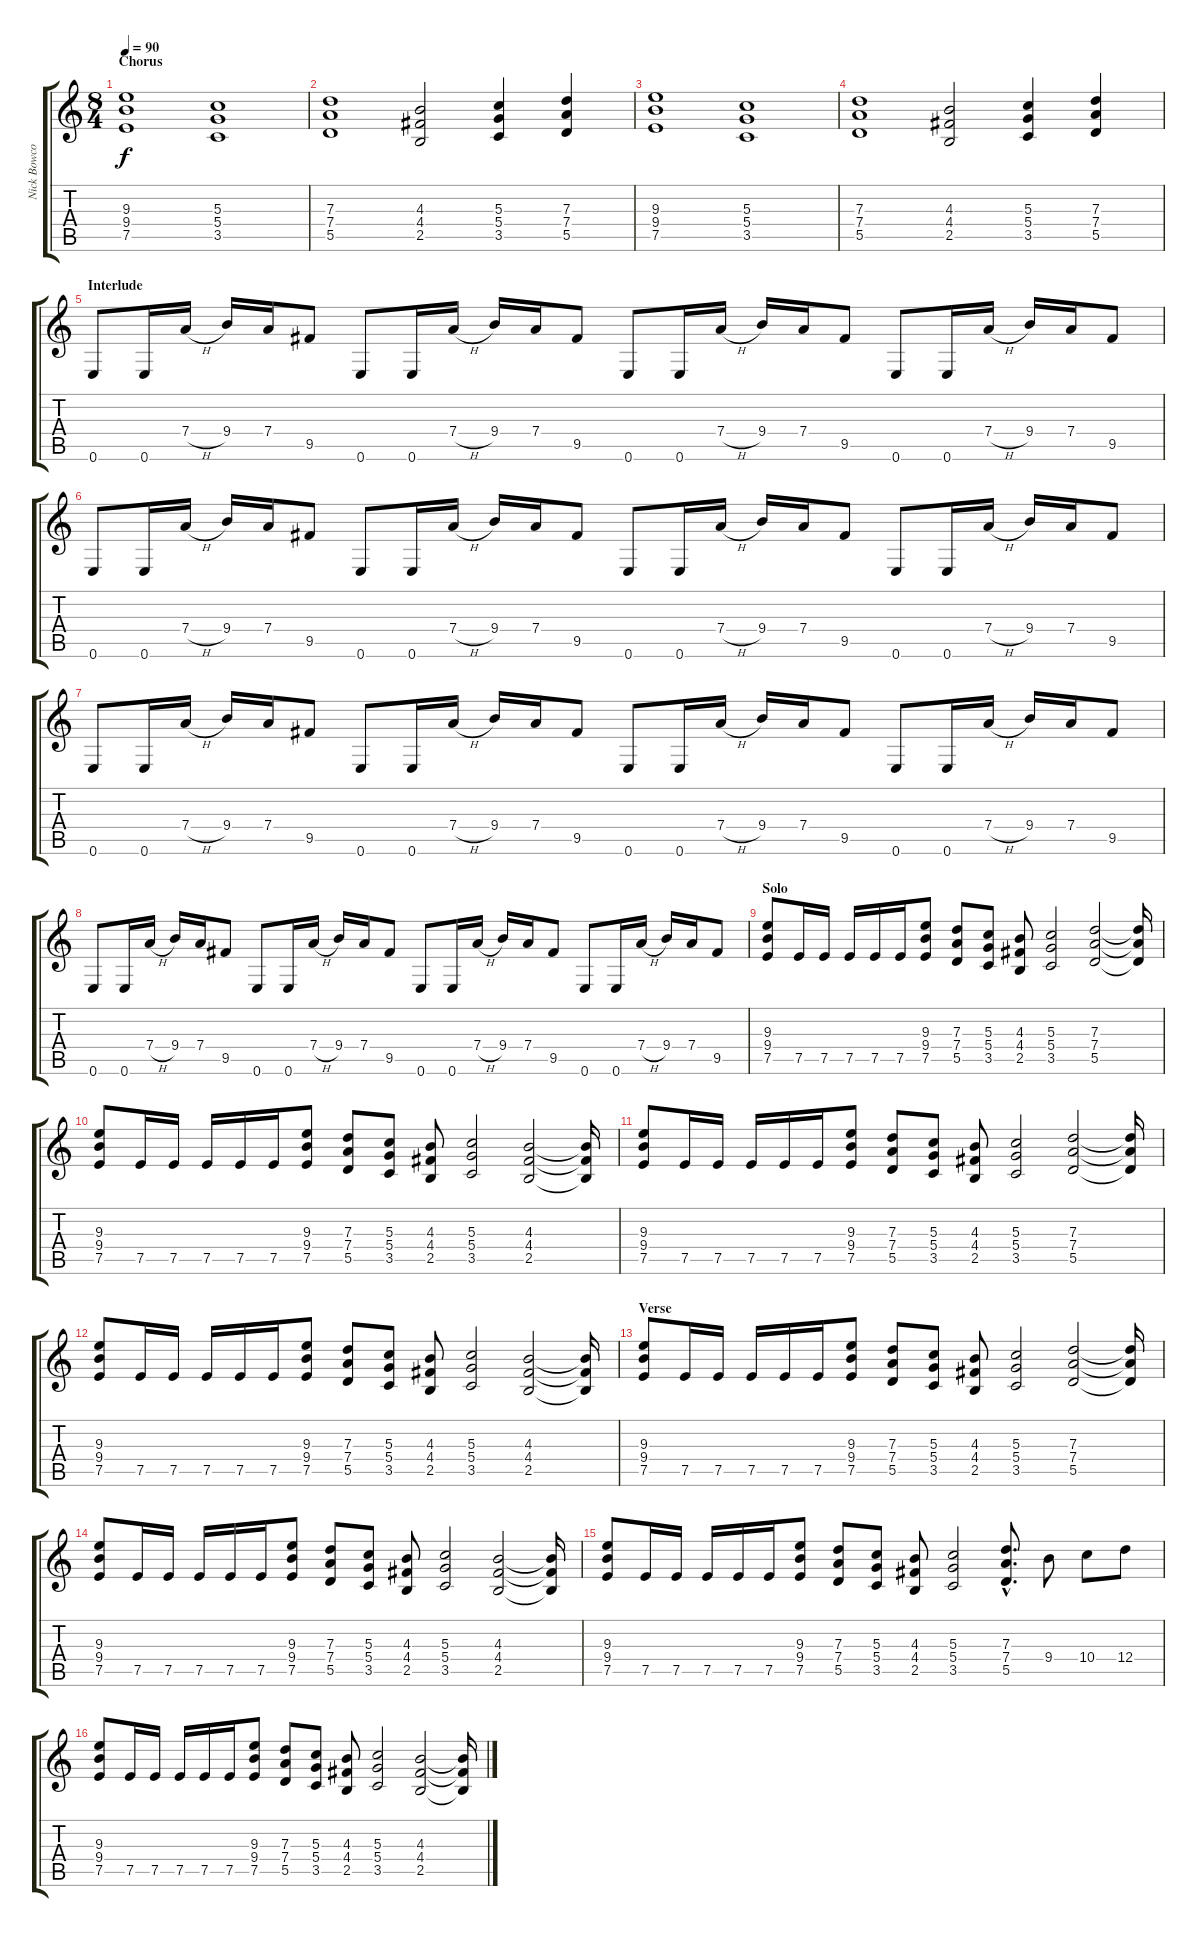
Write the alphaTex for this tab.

\track ("Nick Bowcott" "Nick Bowco") {instrument distortionguitar}
\staff {score tabs}
\tuning (E4 B3 G3 D3 A2 E2) {hide}
\ts (8 4)
\section ("" "Chorus")
\tempo 90
\clef g2
\ks c
(9.3 9.4 7.5).1{dy f} (5.3 5.4 3.5).1 |
(7.3 7.4 5.5).1 (4.3 4.4 2.5).2 (5.3 5.4 3.5).4 (7.3 7.4 5.5).4 |
(9.3 9.4 7.5).1 (5.3 5.4 3.5).1 |
(7.3 7.4 5.5).1 (4.3 4.4 2.5).2 (5.3 5.4 3.5).4 (7.3 7.4 5.5).4 |
\section ("" "Interlude")
0.6.8 0.6.16 7.4{h}.16 9.4.16 7.4.16 9.5.8 0.6.8 0.6.16 7.4{h}.16 9.4.16 7.4.16 9.5.8 0.6.8 0.6.16 7.4{h}.16 9.4.16 7.4.16 9.5.8 0.6.8 0.6.16 7.4{h}.16 9.4.16 7.4.16 9.5.8 |
0.6.8 0.6.16 7.4{h}.16 9.4.16 7.4.16 9.5.8 0.6.8 0.6.16 7.4{h}.16 9.4.16 7.4.16 9.5.8 0.6.8 0.6.16 7.4{h}.16 9.4.16 7.4.16 9.5.8 0.6.8 0.6.16 7.4{h}.16 9.4.16 7.4.16 9.5.8 |
0.6.8 0.6.16 7.4{h}.16 9.4.16 7.4.16 9.5.8 0.6.8 0.6.16 7.4{h}.16 9.4.16 7.4.16 9.5.8 0.6.8 0.6.16 7.4{h}.16 9.4.16 7.4.16 9.5.8 0.6.8 0.6.16 7.4{h}.16 9.4.16 7.4.16 9.5.8 |
0.6.8 0.6.16 7.4{h}.16 9.4.16 7.4.16 9.5.8 0.6.8 0.6.16 7.4{h}.16 9.4.16 7.4.16 9.5.8 0.6.8 0.6.16 7.4{h}.16 9.4.16 7.4.16 9.5.8 0.6.8 0.6.16 7.4{h}.16 9.4.16 7.4.16 9.5.8 |
\section ("" "Solo")
(9.3 9.4 7.5).8 7.5.16 7.5.16 7.5.16 7.5.16 7.5.16 (9.3 9.4 7.5).8 (7.3 7.4 5.5).8 (5.3 5.4 3.5).8 (4.3 4.4 2.5).8 (5.3 5.4 3.5).2 (7.3 7.4 5.5).2 (7.3{t} 7.4{t} 5.5{t}).16 |
(9.3 9.4 7.5).8 7.5.16 7.5.16 7.5.16 7.5.16 7.5.16 (9.3 9.4 7.5).8 (7.3 7.4 5.5).8 (5.3 5.4 3.5).8 (4.3 4.4 2.5).8 (5.3 5.4 3.5).2 (4.3 4.4 2.5).2 (4.3{t} 4.4{t} 2.5{t}).16 |
(9.3 9.4 7.5).8 7.5.16 7.5.16 7.5.16 7.5.16 7.5.16 (9.3 9.4 7.5).8 (7.3 7.4 5.5).8 (5.3 5.4 3.5).8 (4.3 4.4 2.5).8 (5.3 5.4 3.5).2 (7.3 7.4 5.5).2 (7.3{t} 7.4{t} 5.5{t}).16 |
(9.3 9.4 7.5).8 7.5.16 7.5.16 7.5.16 7.5.16 7.5.16 (9.3 9.4 7.5).8 (7.3 7.4 5.5).8 (5.3 5.4 3.5).8 (4.3 4.4 2.5).8 (5.3 5.4 3.5).2 (4.3 4.4 2.5).2 (4.3{t} 4.4{t} 2.5{t}).16 |
\section ("" "Verse")
(9.3 9.4 7.5).8 7.5.16 7.5.16 7.5.16 7.5.16 7.5.16 (9.3 9.4 7.5).8 (7.3 7.4 5.5).8 (5.3 5.4 3.5).8 (4.3 4.4 2.5).8 (5.3 5.4 3.5).2 (7.3 7.4 5.5).2 (7.3{t} 7.4{t} 5.5{t}).16 |
(9.3 9.4 7.5).8 7.5.16 7.5.16 7.5.16 7.5.16 7.5.16 (9.3 9.4 7.5).8 (7.3 7.4 5.5).8 (5.3 5.4 3.5).8 (4.3 4.4 2.5).8 (5.3 5.4 3.5).2 (4.3 4.4 2.5).2 (4.3{t} 4.4{t} 2.5{t}).16 |
(9.3 9.4 7.5).8 7.5.16 7.5.16 7.5.16 7.5.16 7.5.16 (9.3 9.4 7.5).8 (7.3 7.4 5.5).8 (5.3 5.4 3.5).8 (4.3 4.4 2.5).8 (5.3 5.4 3.5).2 (7.3{hac} 7.4{hac} 5.5{hac}).8{d} 9.4.8 10.4.8 12.4.8 |
(9.3 9.4 7.5).8 7.5.16 7.5.16 7.5.16 7.5.16 7.5.16 (9.3 9.4 7.5).8 (7.3 7.4 5.5).8 (5.3 5.4 3.5).8 (4.3 4.4 2.5).8 (5.3 5.4 3.5).2 (4.3 4.4 2.5).2 (4.3{t} 4.4{t} 2.5{t}).16
